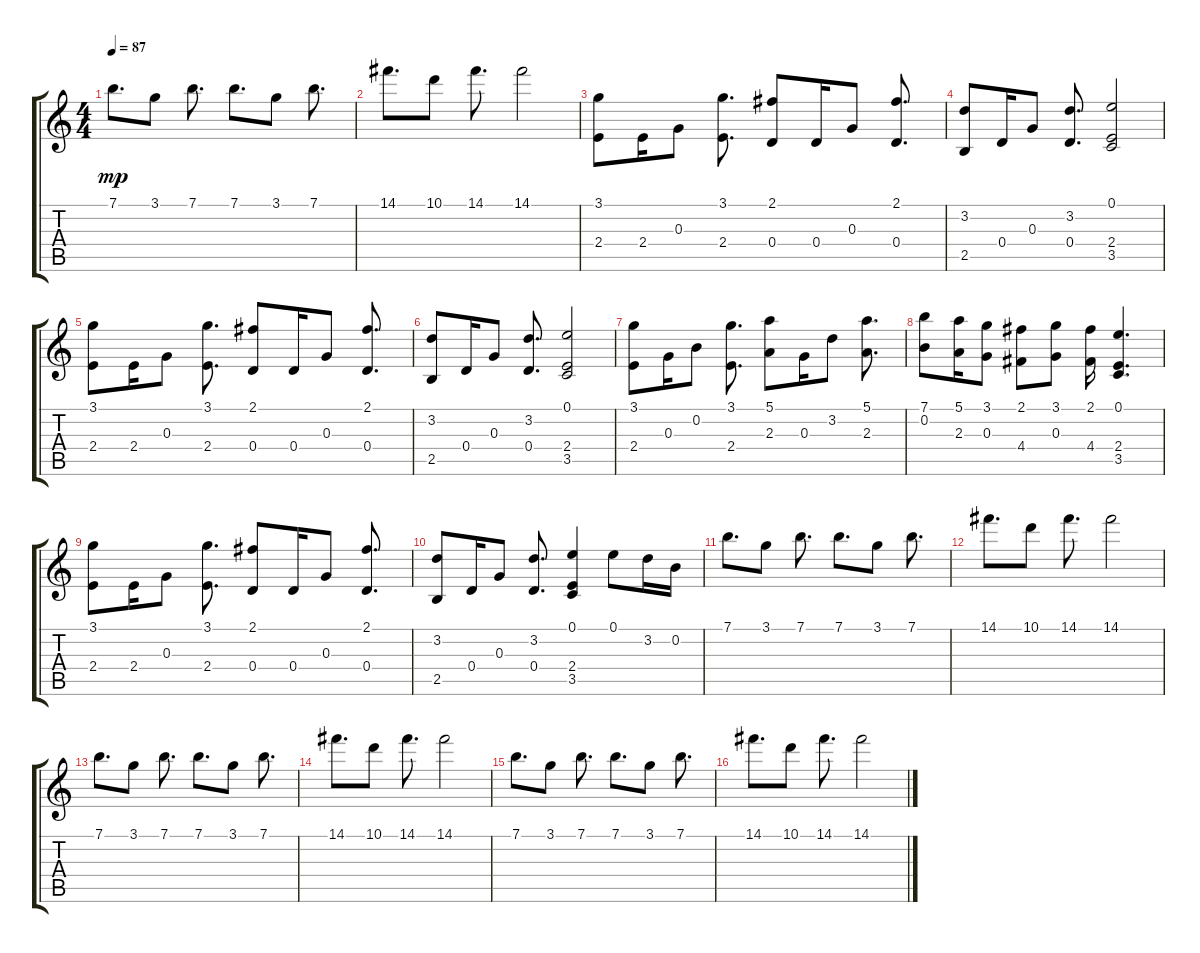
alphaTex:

\track "" {instrument acousticguitarsteel}
\staff {score tabs}
\tuning (E4 B3 G3 D3 A2 E2) {hide}
\ts (4 4)
\tempo 87
\clef g2
\ks c
7.1.8{d dy mp} 3.1.8 7.1.8{d} 7.1.8{d} 3.1.8 7.1.8{d} |
14.1.8{d} 10.1.8 14.1.8{d} 14.1.2 |
(3.1 2.4).8 2.4.16 0.3.8 (3.1 2.4).8{d} (2.1 0.4).8 0.4.16 0.3.8 (2.1 0.4).8{d} |
(3.2 2.5).8 0.4.16 0.3.8 (3.2 0.4).8{d} (0.1 2.4 3.5).2 |
(3.1 2.4).8 2.4.16 0.3.8 (3.1 2.4).8{d} (2.1 0.4).8 0.4.16 0.3.8 (2.1 0.4).8{d} |
(3.2 2.5).8 0.4.16 0.3.8 (3.2 0.4).8{d} (0.1 2.4 3.5).2 |
(3.1 2.4).8 0.3.16 0.2.8 (3.1 2.4).8{d} (5.1 2.3).8 0.3.16 3.2.8 (5.1 2.3).8{d} |
(7.1 0.2).8 (5.1 2.3).16 (3.1 0.3).8 (2.1 4.4).8 (3.1 0.3).8 (2.1 4.4).16 (0.1 2.4 3.5).4{d} |
(3.1 2.4).8 2.4.16 0.3.8 (3.1 2.4).8{d} (2.1 0.4).8 0.4.16 0.3.8 (2.1 0.4).8{d} |
(3.2 2.5).8 0.4.16 0.3.8 (3.2 0.4).8{d} (0.1 2.4 3.5).4 0.1.8 3.2.16 0.2.16 |
7.1.8{d} 3.1.8 7.1.8{d} 7.1.8{d} 3.1.8 7.1.8{d} |
14.1.8{d} 10.1.8 14.1.8{d} 14.1.2 |
7.1.8{d} 3.1.8 7.1.8{d} 7.1.8{d} 3.1.8 7.1.8{d} |
14.1.8{d} 10.1.8 14.1.8{d} 14.1.2 |
7.1.8{d} 3.1.8 7.1.8{d} 7.1.8{d} 3.1.8 7.1.8{d} |
14.1.8{d} 10.1.8 14.1.8{d} 14.1.2
